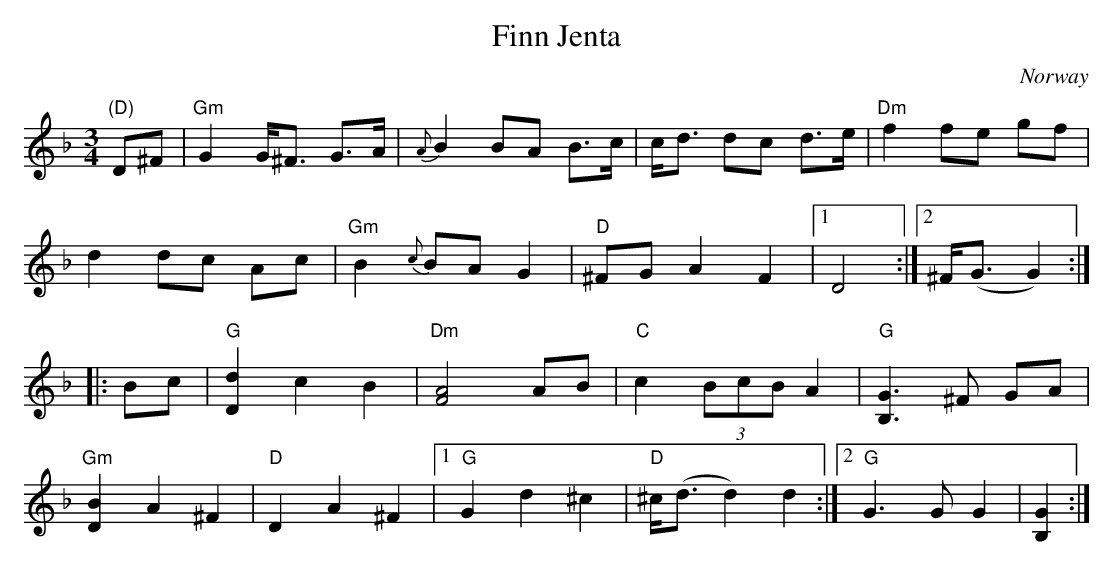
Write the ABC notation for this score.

X:1
T:Finn Jenta
O:Norway
O:USA
M:3/4
K:GDor
"(D)"D^F |\
"Gm"G2 G<^F G>A | {A}B2 BA B>c | \
c<d dc d>e | "Dm"f2 fe gf |
d2 dc Ac | "Gm"B2 {c}BA G2 |"D"^FG A2 F2 |1 D4 :|2 ^F<(G G2) :|
|:\
Bc |\
"G"[D2d2] c2B2 | "Dm"[F4A4] AB | \
"C"c2 (3BcB A2 | "G"[B,3G3] ^F GA |
"Gm"[D2B2] A2 ^F2 | "D"D2A2 ^F2 \
|1 "G"G2 d2 ^c2 | "D"^c<(d d2) d2 :|2 "G"G3G G2 |[B,2G2]:|
